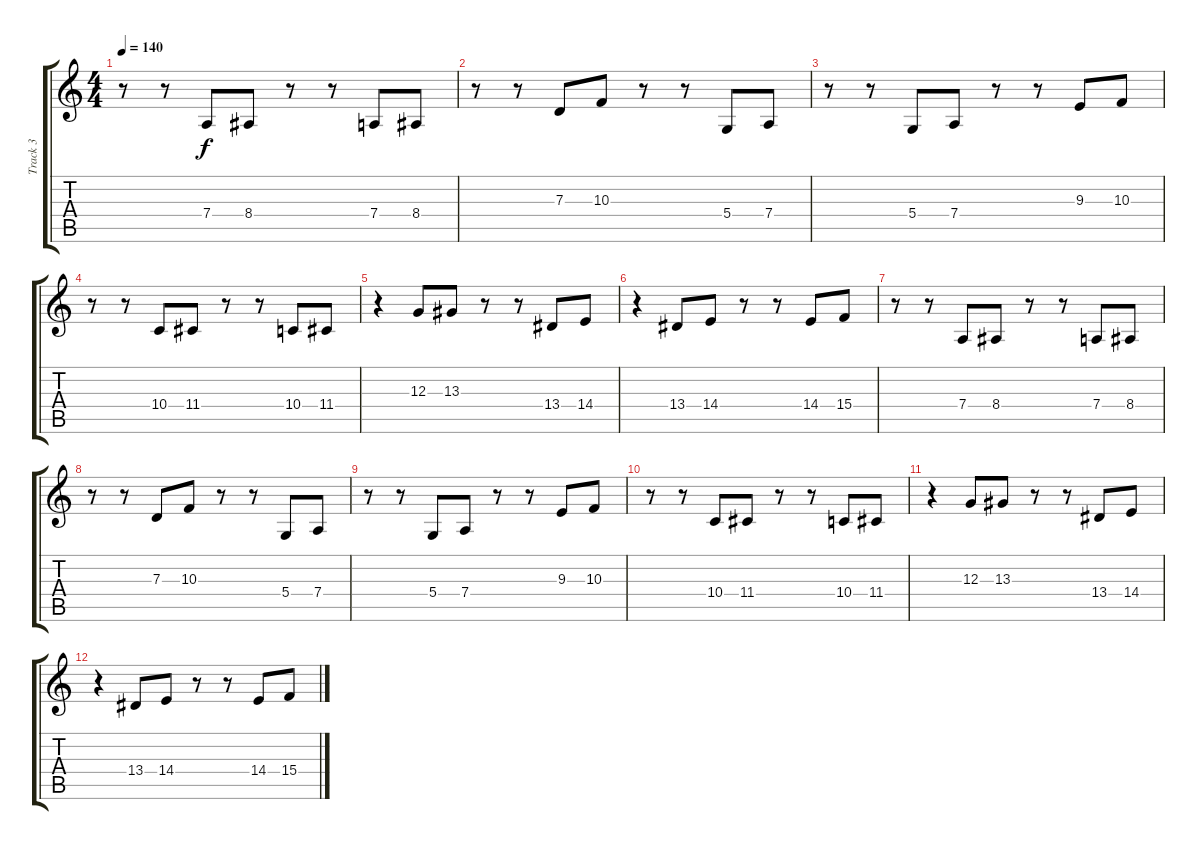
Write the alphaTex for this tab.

\track ("Track 3" "Track 3") {instrument flute}
\staff {score tabs}
\tuning (E4 B3 G3 D3 A2 D2) {hide}
\ts (4 4)
\tempo 140
\clef g2
\ks c
r.8{dy f} r.8 7.4.8 8.4.8 r.8 r.8 7.4.8 8.4.8 |
r.8 r.8 7.3.8 10.3.8 r.8 r.8 5.4.8 7.4.8 |
r.8 r.8 5.4.8 7.4.8 r.8 r.8 9.3.8 10.3.8 |
r.8 r.8 10.4.8 11.4.8 r.8 r.8 10.4.8 11.4.8 |
r.4 12.3.8 13.3.8 r.8 r.8 13.4.8 14.4.8 |
r.4 13.4.8 14.4.8 r.8 r.8 14.4.8 15.4.8 |
r.8 r.8 7.4.8 8.4.8 r.8 r.8 7.4.8 8.4.8 |
r.8 r.8 7.3.8 10.3.8 r.8 r.8 5.4.8 7.4.8 |
r.8 r.8 5.4.8 7.4.8 r.8 r.8 9.3.8 10.3.8 |
r.8 r.8 10.4.8 11.4.8 r.8 r.8 10.4.8 11.4.8 |
r.4 12.3.8 13.3.8 r.8 r.8 13.4.8 14.4.8 |
r.4 13.4.8 14.4.8 r.8 r.8 14.4.8 15.4.8
